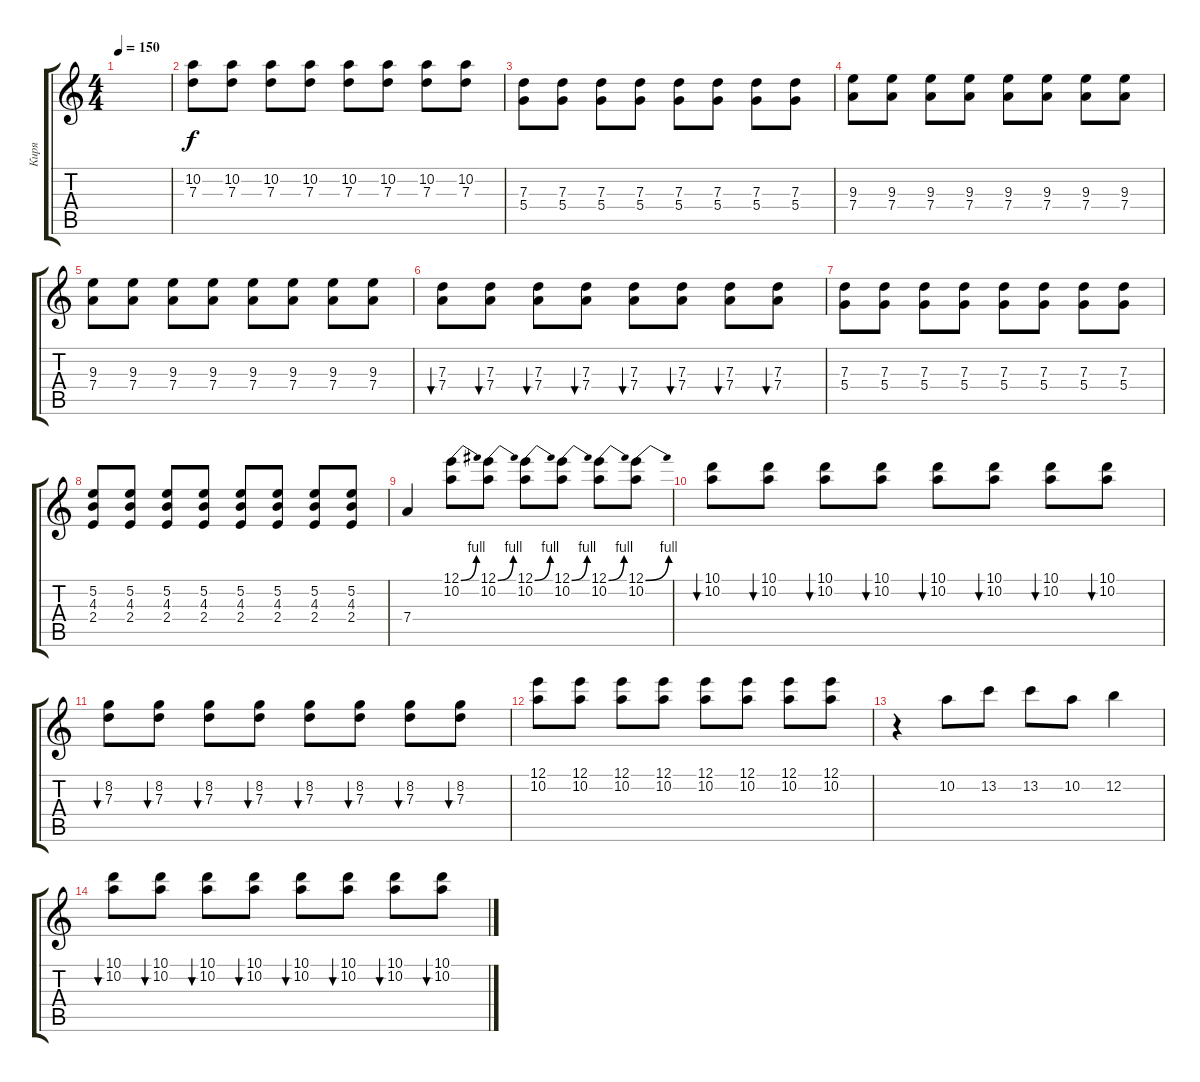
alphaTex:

\track ("Киря" "Киря") {instrument overdrivenguitar}
\staff {score tabs}
\tuning (E4 B3 G3 D3 A2 E2) {hide}
\ts (4 4)
\section ("" "")
\tempo 150
\clef g2
\ks c
|
(10.2 7.3).8{dy f} (10.2 7.3).8 (10.2 7.3).8 (10.2 7.3).8 (10.2 7.3).8 (10.2 7.3).8 (10.2 7.3).8 (10.2 7.3).8 |
(7.3 5.4).8 (7.3 5.4).8 (7.3 5.4).8 (7.3 5.4).8 (7.3 5.4).8 (7.3 5.4).8 (7.3 5.4).8 (7.3 5.4).8 |
(9.3 7.4).8 (9.3 7.4).8 (9.3 7.4).8 (9.3 7.4).8 (9.3 7.4).8 (9.3 7.4).8 (9.3 7.4).8 (9.3 7.4).8 |
(9.3 7.4).8 (9.3 7.4).8 (9.3 7.4).8 (9.3 7.4).8 (9.3 7.4).8 (9.3 7.4).8 (9.3 7.4).8 (9.3 7.4).8 |
(7.3 7.4).8{bu 60} (7.3 7.4).8{bu 60} (7.3 7.4).8{bu 60} (7.3 7.4).8{bu 60} (7.3 7.4).8{bu 60} (7.3 7.4).8{bu 60} (7.3 7.4).8{bu 60} (7.3 7.4).8{bu 60} |
(7.3 5.4).8 (7.3 5.4).8 (7.3 5.4).8 (7.3 5.4).8 (7.3 5.4).8 (7.3 5.4).8 (7.3 5.4).8 (7.3 5.4).8 |
(5.2 4.3 2.4).8 (5.2 4.3 2.4).8 (5.2 4.3 2.4).8 (5.2 4.3 2.4).8 (5.2 4.3 2.4).8 (5.2 4.3 2.4).8 (5.2 4.3 2.4).8 (5.2 4.3 2.4).8 |
7.4.4 (12.1{be (bend 0 0 60 4)} 10.2).8 (12.1{be (bend 0 0 60 4)} 10.2).8 (12.1{be (bend 0 0 60 4)} 10.2).8 (12.1{be (bend 0 0 60 4)} 10.2).8 (12.1{be (bend 0 0 60 4)} 10.2).8 (12.1{be (bend 0 0 60 4)} 10.2).8 |
(10.1 10.2).8{bu 60} (10.1 10.2).8{bu 60} (10.1 10.2).8{bu 60} (10.1 10.2).8{bu 60} (10.1 10.2).8{bu 60} (10.1 10.2).8{bu 60} (10.1 10.2).8{bu 60} (10.1 10.2).8{bu 60} |
(8.2 7.3).8{bu 60} (8.2 7.3).8{bu 60} (8.2 7.3).8{bu 60} (8.2 7.3).8{bu 60} (8.2 7.3).8{bu 60} (8.2 7.3).8{bu 60} (8.2 7.3).8{bu 60} (8.2 7.3).8{bu 60} |
(12.1 10.2).8 (12.1 10.2).8 (12.1 10.2).8 (12.1 10.2).8 (12.1 10.2).8 (12.1 10.2).8 (12.1 10.2).8 (12.1 10.2).8 |
r.4 10.2.8 13.2.8 13.2.8 10.2.8 12.2.4 |
(10.1 10.2).8{bu 60} (10.1 10.2).8{bu 60} (10.1 10.2).8{bu 60} (10.1 10.2).8{bu 60} (10.1 10.2).8{bu 60} (10.1 10.2).8{bu 60} (10.1 10.2).8{bu 60} (10.1 10.2).8{bu 60}
